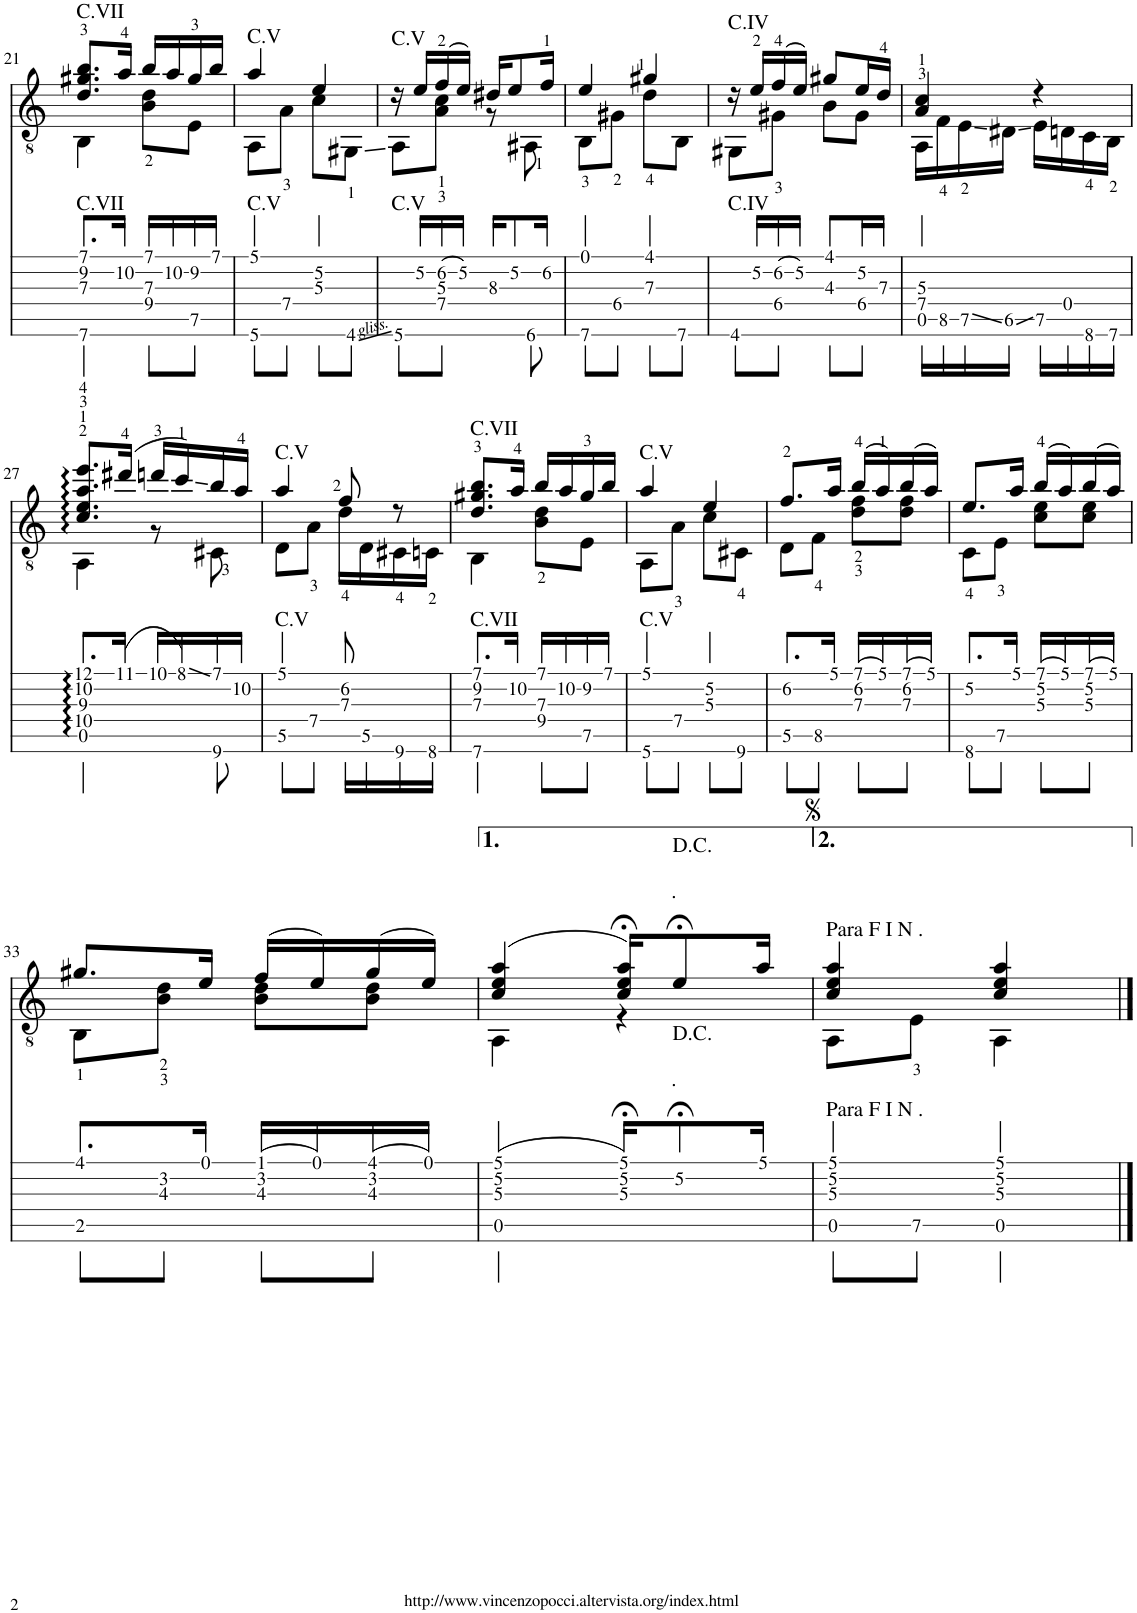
**kern	**kern
*part2	*part1
*staff2	*staff1
*I"Chitarra classica (Intavolatura)	*I"Guitar
!!LO:PB:g=z
*	*clefGv2
*k[]	*k[]
*M2/4	*M2/4
=21	=21
*^	*^
!	!	!LO:TX:a:t=C.VII	!
!LO:TX:a:t=C.VII	!	!	!
8.d/ 8.g#X/ 8.b/L	4BB\	8.d/ 8.g#X/ 8.b/L	4BB\
16a/Jk	.	16a/Jk	.
16b/LL	8B\ 8d\L	16b/LL	8B\ 8d\L
16a/	.	16a/	.
16g#/	8E\J	16g#/	8E\J
16b/JJ	.	16b/JJ	.
=22	=22	=22	=22
!	!	!LO:TX:a:t=C.V	!
!LO:TX:a:t=C.V	!	!	!
4a/	8AA\L	4a/	8AA\L
.	8A\J	.	8A\J
4e/	8c\L	4e/	8c\L
.	8GG#X\J	.	8GG#X\J
=23	=23	=23	=23
!	!	!LO:TX:a:t=C.V	!
!LO:TX:a:t=C.V	!	!	!
16r	8AA\L	16r	8AA\L
16e/LL	.	16e/LL	.
(16f/	8A\ 8c\J	(16f/	8A\ 8c\J
16e/JJ)	.	16e/JJ)	.
16d#X/KL	8r	16d#X/KL	8r
8e/	.	8e/	.
.	8AA#X\	.	8AA#X\
16f/Jk	.	16f/Jk	.
=24	=24	=24	=24
4e/	8BB\L	4e/	8BB\L
.	8G#X\J	.	8G#X\J
4g#X/	8d\L	4g#X/	8d\L
.	8BB\J	.	8BB\J
=25	=25	=25	=25
!	!	!LO:TX:a:t=C.IV	!
!LO:TX:a:t=C.IV	!	!	!
16r	8GG#X\L	16r	8GG#X\L
16e/LL	.	16e/LL	.
(16f/	8G#X\J	(16f/	8G#X\J
16e/JJ)	.	16e/JJ)	.
8g#X/L	8B\L	8g#X/L	8B\L
16e/L	8G#\J	16e/L	8G#\J
16d/JJ	.	16d/JJ	.
=26	=26	=26	=26
4A/ 4c/	16AA\LL	4A/ 4c/	16AA\LL
.	16F\	.	16F\
.	16E\	.	16E\
.	16D#X\JJ	.	16D#X\JJ
4r	16E\LL	4r	16E\LL
.	16Dn\	.	16Dn\
.	16C\	.	16C\
.	16BB\JJ	.	16BB\JJ
!!LO:LB:g=z	!!
=27	=27	=27	=27
8.c/ 8.e/ 8.a/ 8.ee/L	4AA\	8.c/ 8.e/ 8.a/ 8.ee/L	4AA\
(16dd#X/Jk	.	(16dd#X/Jk	.
16ddn/LL	8r	16ddn/LL	8r
16cc/)	.	16cc/)	.
16b/	8C#X\	16b/	8C#X\
16a/JJ	.	16a/JJ	.
=28	=28	=28	=28
!	!	!LO:TX:a:t=C.V	!
!LO:TX:a:t=C.V	!	!	!
4a/	8D\L	4a/	8D\L
.	8A\J	.	8A\J
8f/	16d\LL	8f/	16d\LL
.	16D\	.	16D\
8r	16C#X\	8r	16C#X\
.	16Cn\JJ	.	16Cn\JJ
=29	=29	=29	=29
!	!	!LO:TX:a:t=C.VII	!
!LO:TX:a:t=C.VII	!	!	!
8.d/ 8.g#X/ 8.b/L	4BB\	8.d/ 8.g#X/ 8.b/L	4BB\
16a/Jk	.	16a/Jk	.
16b/LL	8B\ 8d\L	16b/LL	8B\ 8d\L
16a/	.	16a/	.
16g#/	8E\J	16g#/	8E\J
16b/JJ	.	16b/JJ	.
=30	=30	=30	=30
!	!	!LO:TX:a:t=C.V	!
!LO:TX:a:t=C.V	!	!	!
4a/	8AA\L	4a/	8AA\L
.	8A\J	.	8A\J
4e/	8c\L	4e/	8c\L
.	8C#X\J	.	8C#X\J
=31	=31	=31	=31
8.f/L	8D\L	8.f/L	8D\L
.	8F\J	.	8F\J
16a/Jk	.	16a/Jk	.
(16b/LL	8d\ 8f\L	(16b/LL	8d\ 8f\L
16a/)	.	16a/)	.
(16b/	8d\ 8f\J	(16b/	8d\ 8f\J
16a/JJ)	.	16a/JJ)	.
=32	=32	=32	=32
8.e/L	8C\L	8.e/L	8C\L
.	8E\J	.	8E\J
16a/Jk	.	16a/Jk	.
(16b/LL	8c\ 8e\L	(16b/LL	8c\ 8e\L
16a/)	.	16a/)	.
(16b/	8c\ 8e\J	(16b/	8c\ 8e\J
16a/JJ)	.	16a/JJ)	.
!!LO:LB:g=z	!!
=33	=33	=33	=33
8.g#X/L	8BB\L	8.g#X/L	8BB\L
.	8B\ 8d\J	.	8B\ 8d\J
16e/Jk	.	16e/Jk	.
(16f/LL	8B\ 8d\L	(16f/LL	8B\ 8d\L
16e/)	.	16e/)	.
(16g#/	8B\ 8d\J	(16g#/	8B\ 8d\J
16e/JJ)	.	16e/JJ)	.
=34	=34	=34	=34
(4c/ 4e/ 4a/	4AA\	(4c/ 4e/ 4a/	4AA\
16c/;< 16e/;< 16a/;<KL)	4r	16c/;< 16e/;< 16a/;<KL)	4r
!	!	!LO:TX:a:t=.	!
!LO:TX:a:t=.	!	!	!
8e;</	.	8e;</	.
16a/Jk	.	16a/Jk	.
=35	=35	=35	=35
!	!	!LO:TX:a:t=Para F I N .	!
!LO:TX:a:t=Para F I N .	!	!	!
4c/ 4e/ 4a/	8AA\L	4c/ 4e/ 4a/	8AA\L
.	8E\J	.	8E\J
4c/ 4e/ 4a/	4AA\	4c/ 4e/ 4a/	4AA\
*v	*v	*	*
*	*v	*v
==	==
*-	*-
